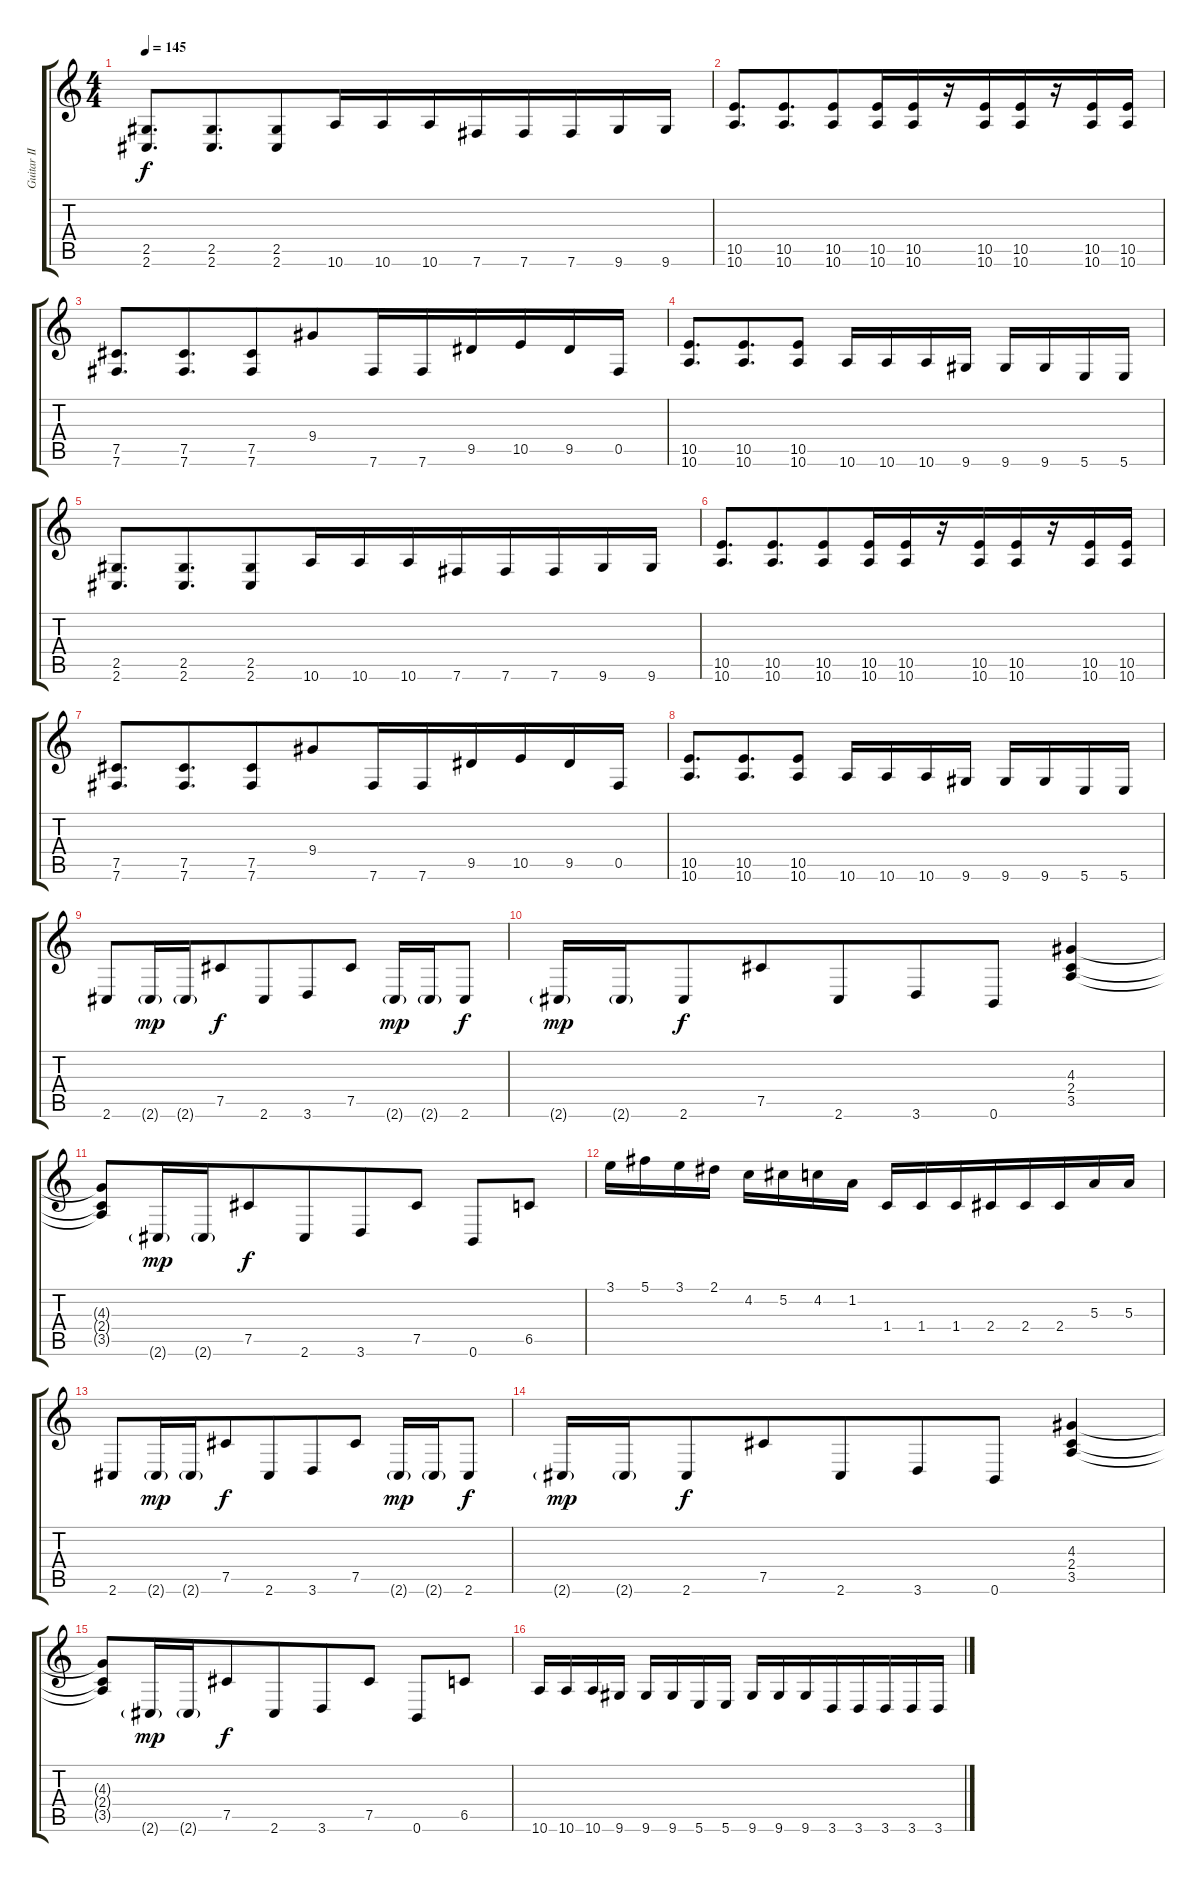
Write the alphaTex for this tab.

\track ("Guitar II" "Guitar II") {instrument overdrivenguitar}
\staff {score tabs}
\tuning (Db4 Ab3 E3 B2 Gb2 B1) {hide}
\ts (4 4)
\tempo 145
\clef g2
\ks c
(2.5 2.6).8{d dy f beam merge} (2.5 2.6).8{d beam merge} (2.5 2.6).8{beam merge} 10.6.16{beam merge} 10.6.16{beam merge} 10.6.16{beam merge} 7.6.16{beam merge} 7.6.16{beam merge} 7.6.16 9.6.16 9.6.16 |
(10.5 10.6).8{d beam merge} (10.5 10.6).8{d beam merge} (10.5 10.6).8{beam merge} (10.5 10.6).16{beam merge} (10.5 10.6).16 r.16{beam merge} (10.5 10.6).16{beam merge} (10.5 10.6).16{beam merge} r.16{beam merge} (10.5 10.6).16{beam merge} (10.5 10.6).16 |
(7.5 7.6).8{d beam merge} (7.5 7.6).8{d beam merge} (7.5 7.6).8{beam merge} 9.4.8 7.6.16{beam merge} 7.6.16{beam merge} 9.5.16 10.5.16{beam merge} 9.5.16{beam merge} 0.5.16 |
(10.5 10.6).8{d beam merge} (10.5 10.6).8{d beam merge} (10.5 10.6).8 10.6.16{beam merge} 10.6.16 10.6.16 9.6.16 9.6.16{beam merge} 9.6.16{beam merge} 5.6.16{beam merge} 5.6.16 |
(2.5 2.6).8{d beam merge} (2.5 2.6).8{d beam merge} (2.5 2.6).8{beam merge} 10.6.16{beam merge} 10.6.16{beam merge} 10.6.16{beam merge} 7.6.16{beam merge} 7.6.16{beam merge} 7.6.16 9.6.16 9.6.16 |
(10.5 10.6).8{d beam merge} (10.5 10.6).8{d beam merge} (10.5 10.6).8{beam merge} (10.5 10.6).16{beam merge} (10.5 10.6).16 r.16{beam merge} (10.5 10.6).16{beam merge} (10.5 10.6).16{beam merge} r.16{beam merge} (10.5 10.6).16{beam merge} (10.5 10.6).16 |
(7.5 7.6).8{d beam merge} (7.5 7.6).8{d beam merge} (7.5 7.6).8{beam merge} 9.4.8 7.6.16{beam merge} 7.6.16{beam merge} 9.5.16 10.5.16{beam merge} 9.5.16{beam merge} 0.5.16 |
(10.5 10.6).8{d beam merge} (10.5 10.6).8{d beam merge} (10.5 10.6).8 10.6.16{beam merge} 10.6.16 10.6.16 9.6.16 9.6.16{beam merge} 9.6.16{beam merge} 5.6.16{beam merge} 5.6.16 |
2.6.8 2.6{g}.16{dy mp beam merge} 2.6{g}.16{beam merge} 7.5.8{dy f} 2.6.8{beam merge} 3.6.8{beam merge} 7.5.8 2.6{g}.16{dy mp beam merge} 2.6{g}.16 2.6.8{dy f} |
2.6{g}.16{dy mp beam merge} 2.6{g}.16{beam merge} 2.6.8{dy f beam merge} 7.5.8 2.6.8{beam merge} 3.6.8 0.6.8 (4.3 2.4 3.5).4 |
(4.3{t} 2.4{t} 3.5{t}).8 2.6{g}.16{dy mp beam merge} 2.6{g}.16{beam merge} 7.5.8{dy f} 2.6.8{beam merge} 3.6.8{beam merge} 7.5.8 0.6.8{beam merge} 6.5.8 |
3.1.16{beam merge} 5.1.16 3.1.16{beam merge} 2.1.16 4.2.16{beam merge} 5.2.16 4.2.16 1.2.16 1.4.16 1.4.16{beam merge} 1.4.16 2.4.16{beam merge} 2.4.16{beam merge} 2.4.16 5.3.16{beam merge} 5.3.16 |
2.6.8 2.6{g}.16{dy mp beam merge} 2.6{g}.16{beam merge} 7.5.8{dy f} 2.6.8{beam merge} 3.6.8{beam merge} 7.5.8 2.6{g}.16{dy mp beam merge} 2.6{g}.16 2.6.8{dy f} |
2.6{g}.16{dy mp beam merge} 2.6{g}.16{beam merge} 2.6.8{dy f beam merge} 7.5.8 2.6.8{beam merge} 3.6.8 0.6.8 (4.3 2.4 3.5).4 |
(4.3{t} 2.4{t} 3.5{t}).8 2.6{g}.16{dy mp beam merge} 2.6{g}.16{beam merge} 7.5.8{dy f} 2.6.8{beam merge} 3.6.8{beam merge} 7.5.8 0.6.8{beam merge} 6.5.8 |
10.6.16 10.6.16{beam merge} 10.6.16{beam merge} 9.6.16 9.6.16{beam merge} 9.6.16{beam merge} 5.6.16 5.6.16 9.6.16 9.6.16{beam merge} 9.6.16 3.6.16{beam merge} 3.6.16 3.6.16{beam merge} 3.6.16 3.6.16
